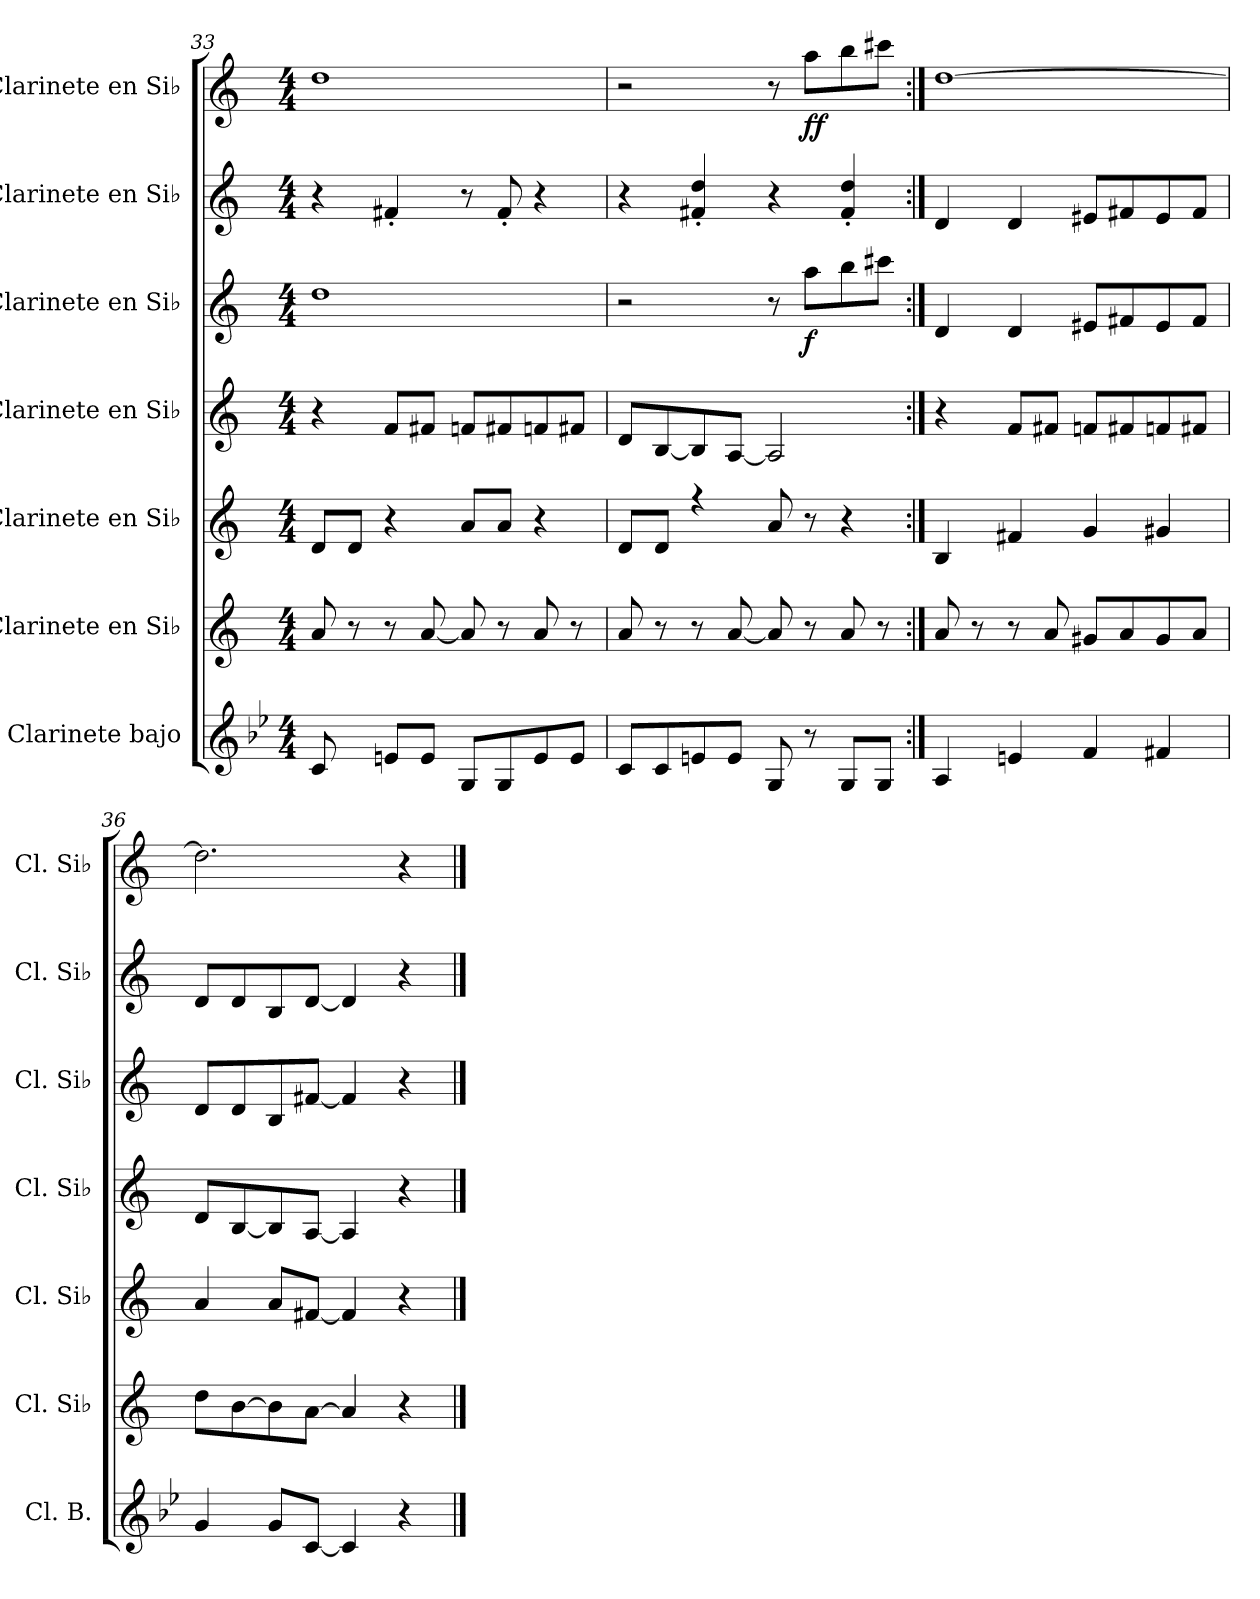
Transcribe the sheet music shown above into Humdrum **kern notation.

**kern	**kern	**kern	**kern	**kern	**dynam	**kern	**kern	**dynam
*part7	*part6	*part5	*part4	*part3	*part3	*part2	*part1	*part1
*staff7	*staff6	*staff5	*staff4	*staff3	*staff3	*staff2	*staff1	*staff1
*I"Clarinete bajo	*I"Clarinete en Si♭	*I"Clarinete en Si♭	*I"Clarinete en Si♭	*I"Clarinete en Si♭	*	*I"Clarinete en Si♭	*I"Clarinete en Si♭	*
*I'Cl. B.	*I'Cl. Si♭	*I'Cl. Si♭	*I'Cl. Si♭	*I'Cl. Si♭	*	*I'Cl. Si♭	*I'Cl. Si♭	*
!!LO:PB:g=z
*clefG2	*clefG2	*clefG2	*clefG2	*clefG2	*	*clefG2	*clefG2	*
*ITrd8c14	*ITrd1c2	*ITrd1c2	*ITrd1c2	*ITrd1c2	*	*ITrd1c2	*ITrd1c2	*
*k[b-e-]	*k[b-e-]	*k[b-e-]	*k[b-e-]	*k[b-e-]	*	*k[b-e-]	*k[b-e-]	*
*M4/4	*M4/4	*M4/4	*M4/4	*M4/4	*	*M4/4	*M4/4	*
=33	=33	=33	=33	=33	=33	=33	=33	=33
8C/	8g/	8c/L	4r	1cc	.	4r	1cc	.
8ryy	8r	8c/J	.	.	.	.	.	.
8En/L	8r	4r	8e-/L	.	.	4en'/	.	.
8E/J	[8g/	.	8en/J	.	.	.	.	.
8GG/L	8g/]	8g/L	8e-X/L	.	.	8r	.	.
8GG/	8r	8g/J	8en/	.	.	8e'/	.	.
8E/	8g/	4r	8e-X/	.	.	4r	.	.
8E/J	8r	.	8en/J	.	.	.	.	.
=34	=34	=34	=34	=34	=34	=34	=34	=34
8C/L	8g/	8c/L	8c/L	2r	.	4r	2r	.
8C/	8r	8c/J	[8A/	.	.	.	.	.
8En/	8r	4rff	8A/]	.	.	4en/' 4cc/'	.	.
8E/J	[8g/	.	[8G/J	.	.	.	.	.
8GG/	8g/]	8g/	2G/]	8r	.	4r	8r	.
!	!	!	!	!	!LO:DY:b	!	!	!LO:DY:b
8r	8r	8r	.	8gg\L	f	.	8gg\L	ff
8GG/L	8g/	4r	.	8aa\	.	4e/' 4cc/'	8aa\	.
8GG/J	8r	.	.	8bbn\J	.	.	8bbn\J	.
=35:|!	=35:|!	=35:|!	=35:|!	=35:|!	=35:|!	=35:|!	=35:|!	=35:|!
4AA/	8g/	4A/	4r	4c/	.	4c/	[1cc	.
.	8r	.	.	.	.	.	.	.
4En/	8r	4en/	8e-/L	4c/	.	4c/	.	.
.	8g/	.	8en/J	.	.	.	.	.
4F/	8f#X/L	4f/	8e-X/L	8d#X/L	.	8d#X/L	.	.
.	8g/	.	8en/	8en/	.	8en/	.	.
4F#X/	8f#/	4f#X/	8e-X/	8d#/	.	8d#/	.	.
.	8g/J	.	8en/J	8e/J	.	8e/J	.	.
=36	=36	=36	=36	=36	=36	=36	=36	=36
4G/	8cc\L	4g/	8c/L	8c/L	.	8c/L	2.cc\]	.
.	[8a\	.	[8A/	8c/	.	8c/	.	.
8G/L	8a\]	8g/L	8A/]	8A/	.	8A/	.	.
[8C/J	[8g\J	[8en/J	[8G/J	[8en/J	.	[8c/J	.	.
4C/]	4g/]	4e/]	4G/]	4e/]	.	4c/]	.	.
4r	4r	4r	4r	4r	.	4r	4r	.
==	==	==	==	==	==	==	==	==
*-	*-	*-	*-	*-	*-	*-	*-	*-
